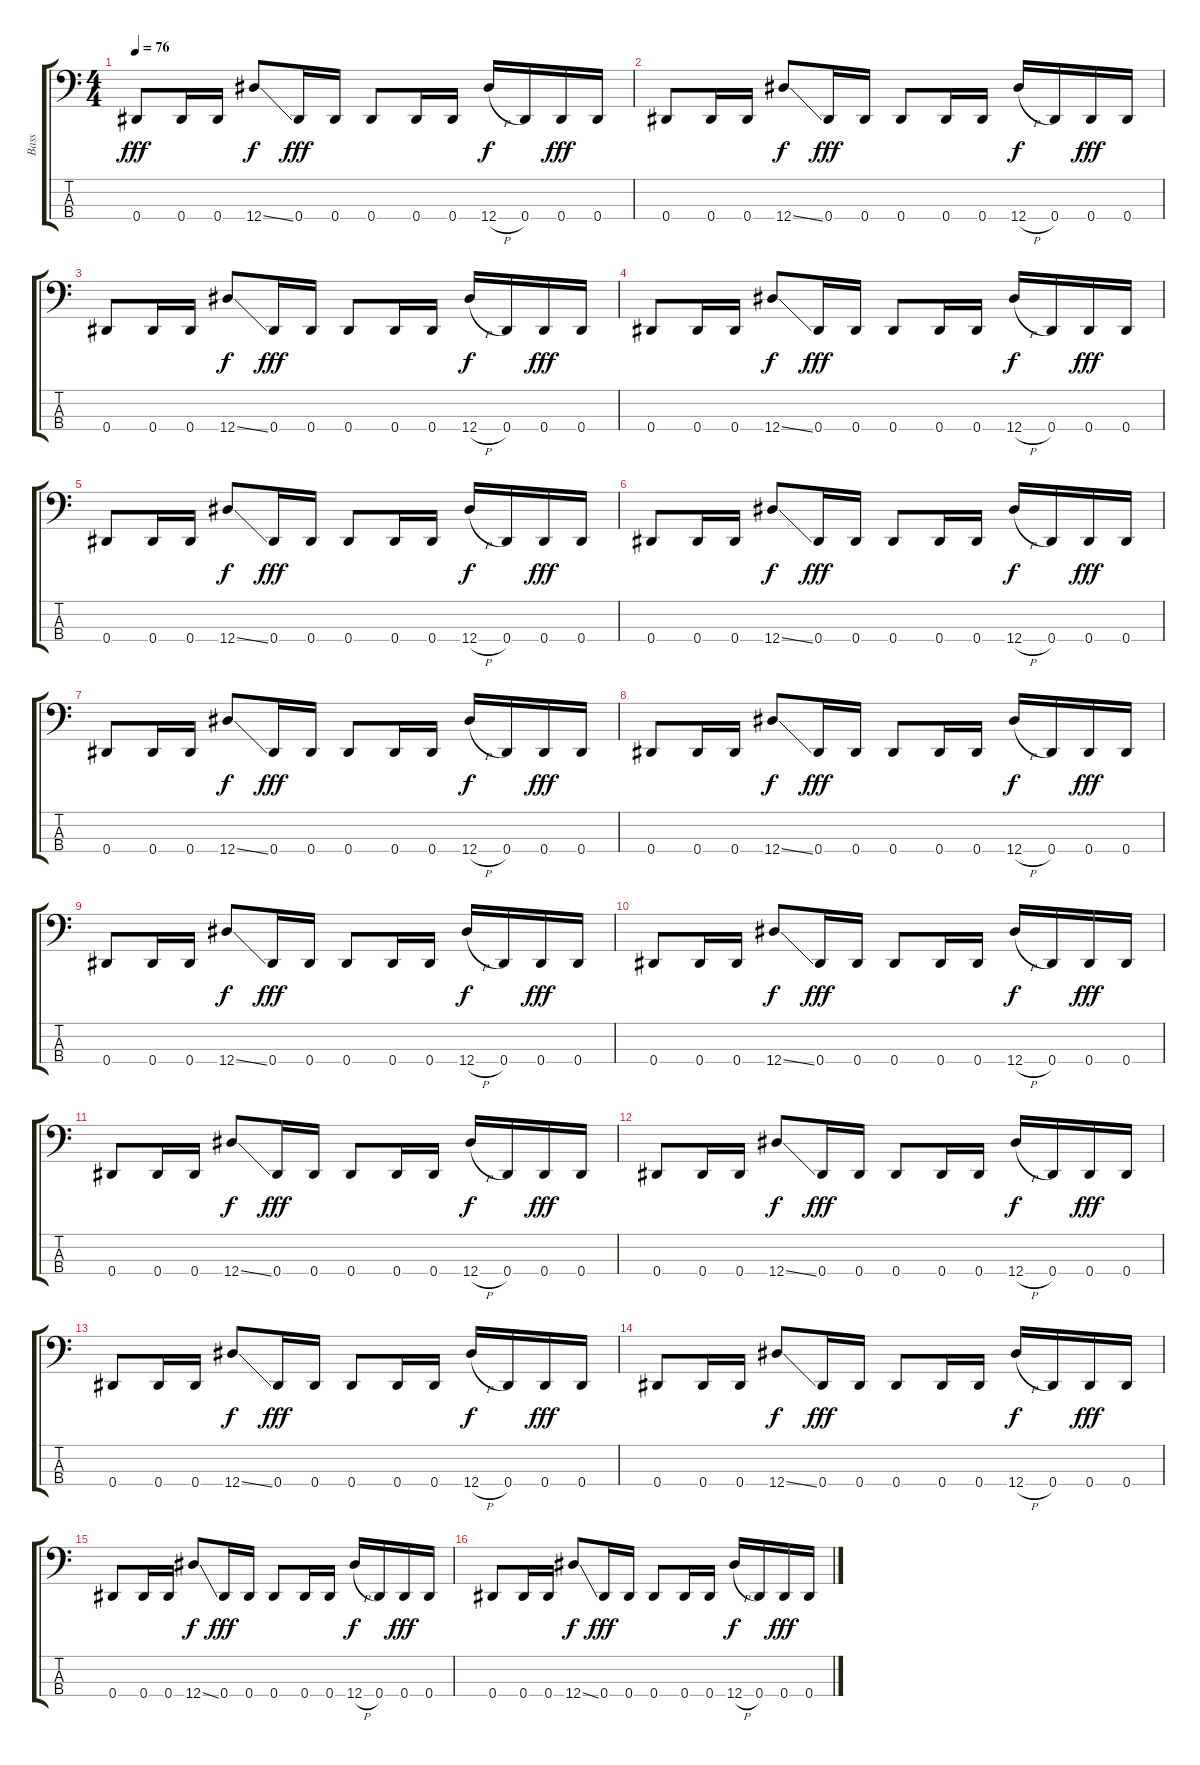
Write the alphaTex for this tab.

\track ("Bass" "Bass") {instrument electricbasspick}
\staff {score tabs}
\tuning (Gb2 Db2 Ab1 Eb1) {hide}
\ts (4 4)
\tempo 76
\clef f4
\ks c
0.4.8{dy fff} 0.4.16 0.4.16 12.4{ss}.8{dy f} 0.4.16{dy fff} 0.4.16 0.4.8 0.4.16 0.4.16 12.4{h}.16{dy f} 0.4.16 0.4.16{dy fff} 0.4.16 |
0.4.8 0.4.16 0.4.16 12.4{ss}.8{dy f} 0.4.16{dy fff} 0.4.16 0.4.8 0.4.16 0.4.16 12.4{h}.16{dy f} 0.4.16 0.4.16{dy fff} 0.4.16 |
0.4.8 0.4.16 0.4.16 12.4{ss}.8{dy f} 0.4.16{dy fff} 0.4.16 0.4.8 0.4.16 0.4.16 12.4{h}.16{dy f} 0.4.16 0.4.16{dy fff} 0.4.16 |
0.4.8 0.4.16 0.4.16 12.4{ss}.8{dy f} 0.4.16{dy fff} 0.4.16 0.4.8 0.4.16 0.4.16 12.4{h}.16{dy f} 0.4.16 0.4.16{dy fff} 0.4.16 |
0.4.8 0.4.16 0.4.16 12.4{ss}.8{dy f} 0.4.16{dy fff} 0.4.16 0.4.8 0.4.16 0.4.16 12.4{h}.16{dy f} 0.4.16 0.4.16{dy fff} 0.4.16 |
0.4.8 0.4.16 0.4.16 12.4{ss}.8{dy f} 0.4.16{dy fff} 0.4.16 0.4.8 0.4.16 0.4.16 12.4{h}.16{dy f} 0.4.16 0.4.16{dy fff} 0.4.16 |
0.4.8 0.4.16 0.4.16 12.4{ss}.8{dy f} 0.4.16{dy fff} 0.4.16 0.4.8 0.4.16 0.4.16 12.4{h}.16{dy f} 0.4.16 0.4.16{dy fff} 0.4.16 |
0.4.8 0.4.16 0.4.16 12.4{ss}.8{dy f} 0.4.16{dy fff} 0.4.16 0.4.8 0.4.16 0.4.16 12.4{h}.16{dy f} 0.4.16 0.4.16{dy fff} 0.4.16 |
0.4.8 0.4.16 0.4.16 12.4{ss}.8{dy f} 0.4.16{dy fff} 0.4.16 0.4.8 0.4.16 0.4.16 12.4{h}.16{dy f} 0.4.16 0.4.16{dy fff} 0.4.16 |
0.4.8 0.4.16 0.4.16 12.4{ss}.8{dy f} 0.4.16{dy fff} 0.4.16 0.4.8 0.4.16 0.4.16 12.4{h}.16{dy f} 0.4.16 0.4.16{dy fff} 0.4.16 |
0.4.8 0.4.16 0.4.16 12.4{ss}.8{dy f} 0.4.16{dy fff} 0.4.16 0.4.8 0.4.16 0.4.16 12.4{h}.16{dy f} 0.4.16 0.4.16{dy fff} 0.4.16 |
0.4.8 0.4.16 0.4.16 12.4{ss}.8{dy f} 0.4.16{dy fff} 0.4.16 0.4.8 0.4.16 0.4.16 12.4{h}.16{dy f} 0.4.16 0.4.16{dy fff} 0.4.16 |
0.4.8 0.4.16 0.4.16 12.4{ss}.8{dy f} 0.4.16{dy fff} 0.4.16 0.4.8 0.4.16 0.4.16 12.4{h}.16{dy f} 0.4.16 0.4.16{dy fff} 0.4.16 |
0.4.8 0.4.16 0.4.16 12.4{ss}.8{dy f} 0.4.16{dy fff} 0.4.16 0.4.8 0.4.16 0.4.16 12.4{h}.16{dy f} 0.4.16 0.4.16{dy fff} 0.4.16 |
0.4.8 0.4.16 0.4.16 12.4{ss}.8{dy f} 0.4.16{dy fff} 0.4.16 0.4.8 0.4.16 0.4.16 12.4{h}.16{dy f} 0.4.16 0.4.16{dy fff} 0.4.16 |
0.4.8 0.4.16 0.4.16 12.4{ss}.8{dy f} 0.4.16{dy fff} 0.4.16 0.4.8 0.4.16 0.4.16 12.4{h}.16{dy f} 0.4.16 0.4.16{dy fff} 0.4.16
